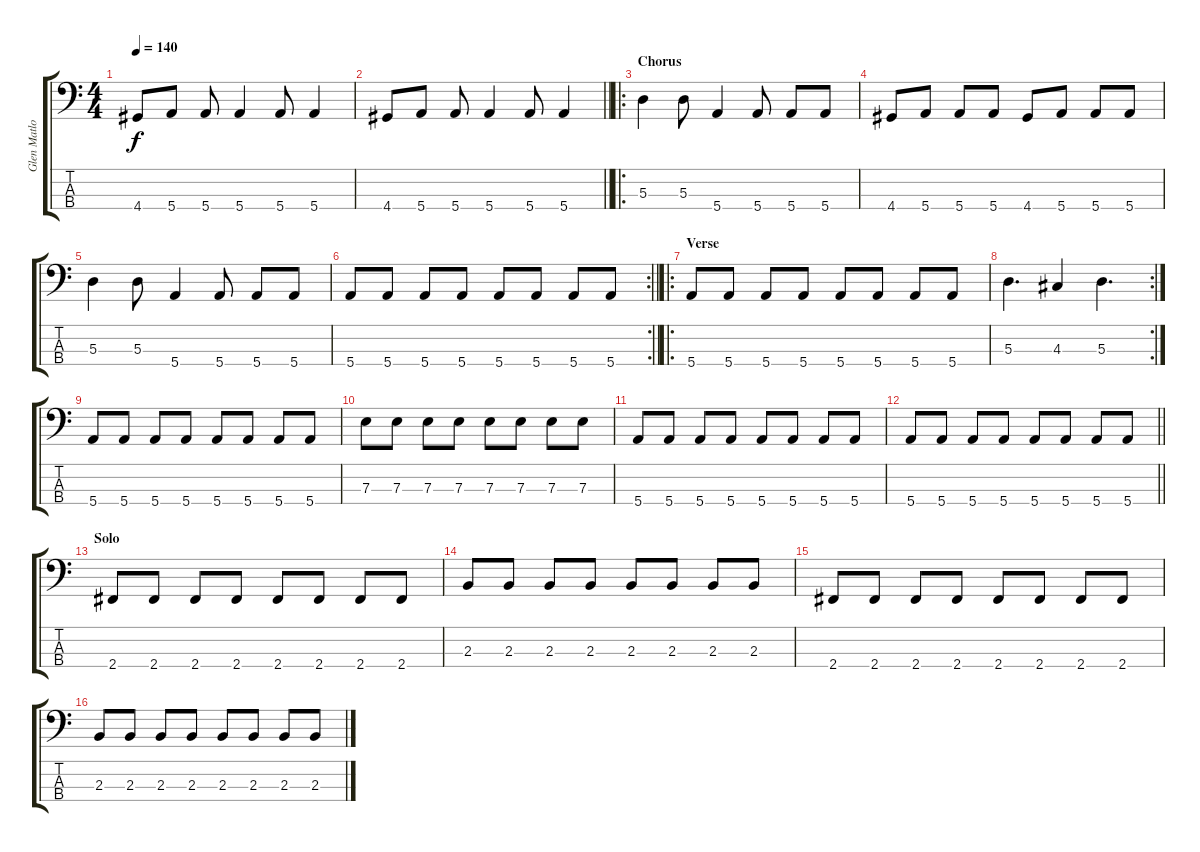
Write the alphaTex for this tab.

\track ("Glen Matlock" "Glen Matlo") {instrument electricbassfinger}
\staff {score tabs}
\tuning (G2 D2 A1 E1) {hide}
\ts (4 4)
\tempo 140
\clef f4
\ks c
4.4.8{dy f} 5.4.8 5.4.8 5.4.4 5.4.8 5.4.4 |
\barLineRight lightlight
4.4.8 5.4.8 5.4.8 5.4.4 5.4.8 5.4.4 |
\ro
\section ("" "Chorus")
5.3.4 5.3.8 5.4.4 5.4.8 5.4.8 5.4.8 |
4.4.8 5.4.8 5.4.8 5.4.8 4.4.8 5.4.8 5.4.8 5.4.8 |
5.3.4 5.3.8 5.4.4 5.4.8 5.4.8 5.4.8 |
\rc 2
\barLineRight lightlight
5.4.8 5.4.8 5.4.8 5.4.8 5.4.8 5.4.8 5.4.8 5.4.8 |
\ro
\section ("" "Verse")
5.4.8 5.4.8 5.4.8 5.4.8 5.4.8 5.4.8 5.4.8 5.4.8 |
\rc 2
5.3.4{d} 4.3.4 5.3.4{d} |
5.4.8 5.4.8 5.4.8 5.4.8 5.4.8 5.4.8 5.4.8 5.4.8 |
7.3.8 7.3.8 7.3.8 7.3.8 7.3.8 7.3.8 7.3.8 7.3.8 |
5.4.8 5.4.8 5.4.8 5.4.8 5.4.8 5.4.8 5.4.8 5.4.8 |
\barLineRight lightlight
5.4.8 5.4.8 5.4.8 5.4.8 5.4.8 5.4.8 5.4.8 5.4.8 |
\section ("" "Solo")
2.4.8 2.4.8 2.4.8 2.4.8 2.4.8 2.4.8 2.4.8 2.4.8 |
2.3.8 2.3.8 2.3.8 2.3.8 2.3.8 2.3.8 2.3.8 2.3.8 |
2.4.8 2.4.8 2.4.8 2.4.8 2.4.8 2.4.8 2.4.8 2.4.8 |
2.3.8 2.3.8 2.3.8 2.3.8 2.3.8 2.3.8 2.3.8 2.3.8
